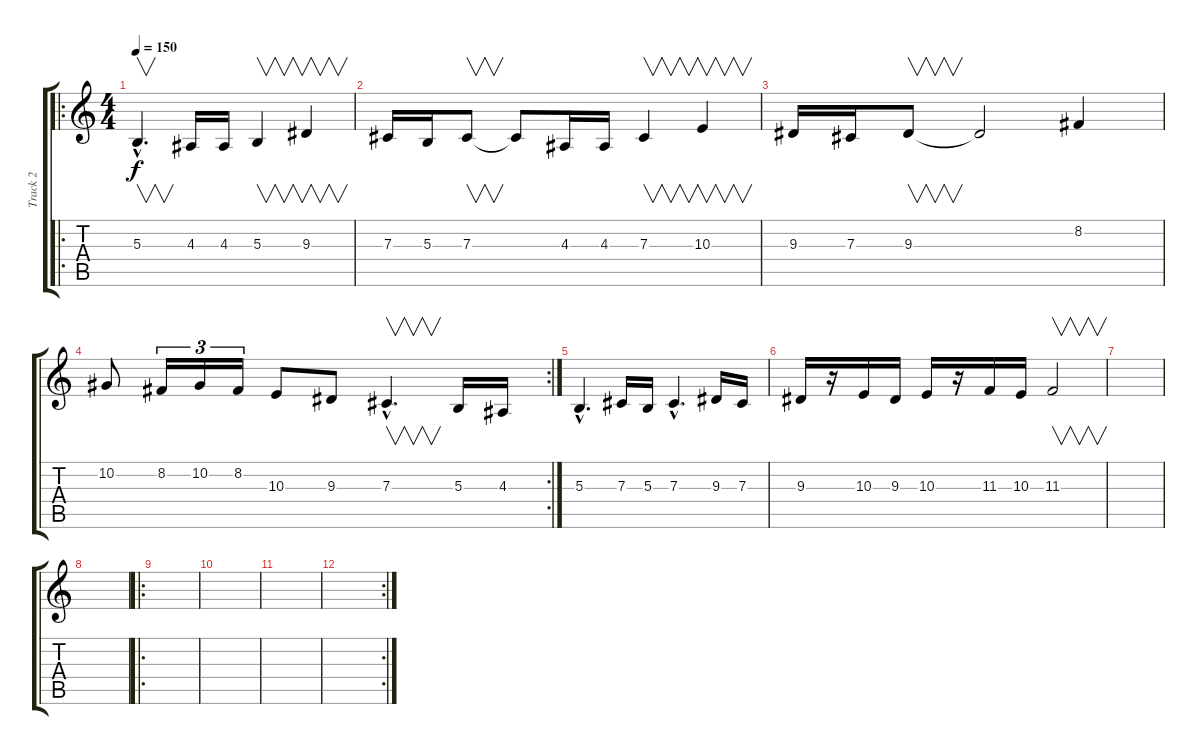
\track ("Track 2" "Track 2") {instrument lead1square}
\staff {score tabs}
\tuning (Eb4 Bb3 Gb3 Db3 Ab2 Eb2) {hide}
\ro
\ts (4 4)
\tempo 150
\clef g2
\ks c
5.3{hac}.4{v d dy f instrument lead1square} 4.3.16 4.3.16 5.3.4{v} 9.3.4{v} |
7.3.16 5.3.16 7.3.8{v} 7.3{t}.8 4.3.16 4.3.16 7.3.4{v} 10.3.4{v} |
9.3.16 7.3.16 9.3.8{v} 9.3{t}.2 8.2.4 |
\rc 2
10.2.8 8.2.16{tu (3 2)} 10.2.16{tu (3 2)} 8.2.16{tu (3 2)} 10.3.8 9.3.8 7.3{hac}.4{v d} 5.3.16 4.3.16 |
5.3{hac}.4{d} 7.3.16 5.3.16 7.3{hac}.4{d} 9.3.16 7.3.16 |
9.3.16 r.16 10.3.16 9.3.16 10.3.16 r.16 11.3.16 10.3.16 11.3.2{v} |
|
|
\ro
|
|
|
\rc 2
